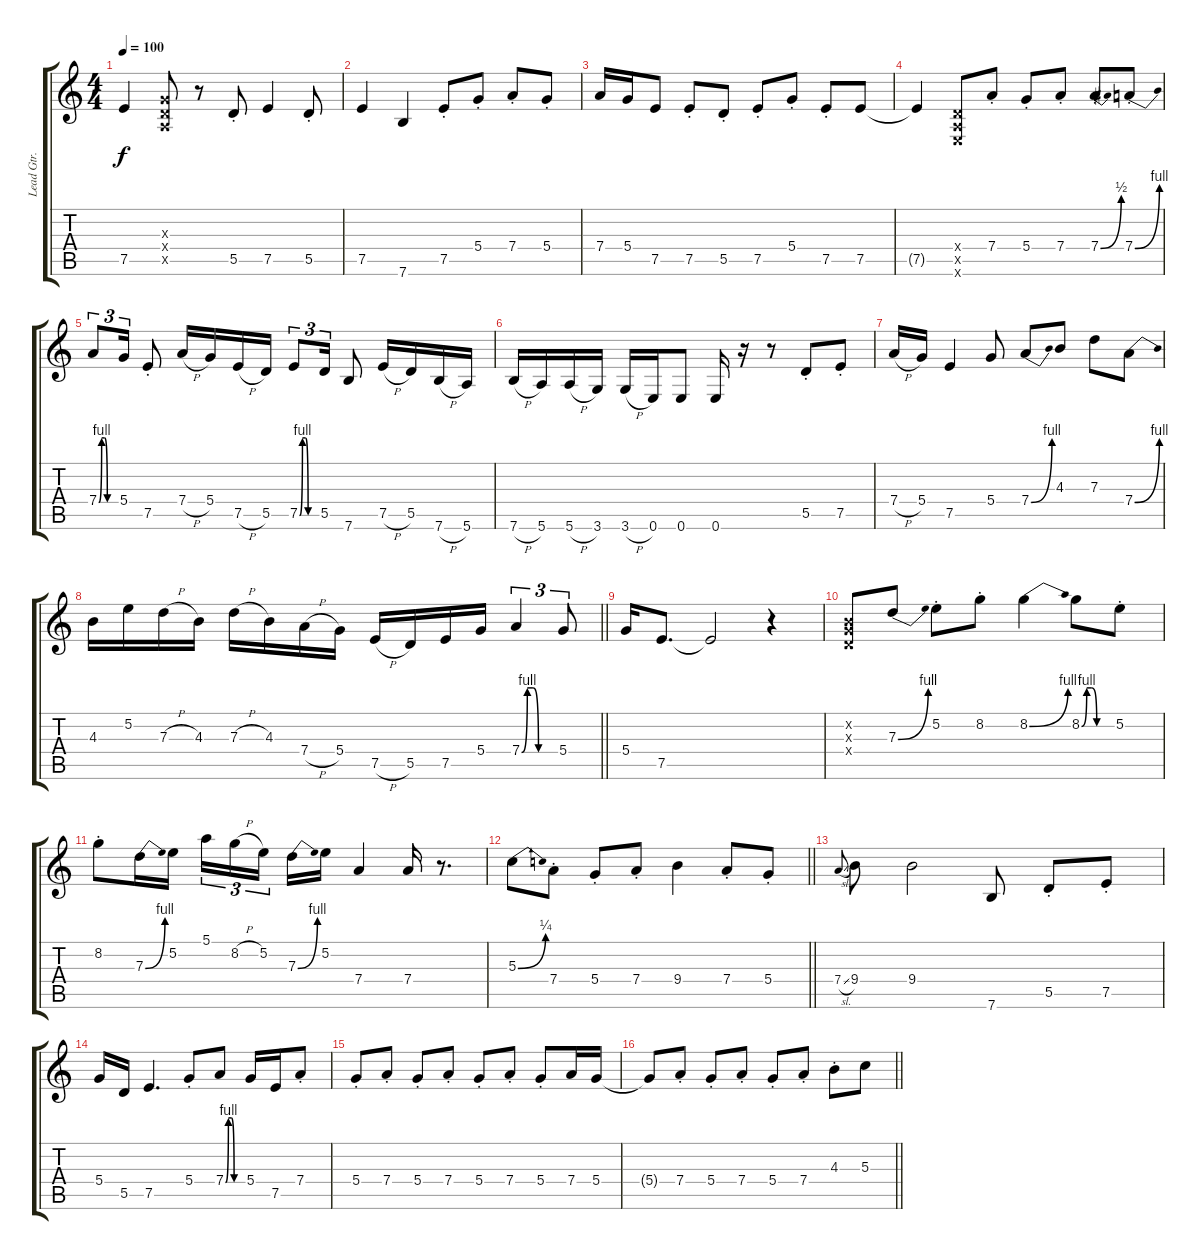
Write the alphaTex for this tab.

\track ("Lead Gtr." "Lead Gtr.") {instrument overdrivenguitar}
\staff {score tabs}
\tuning (E4 B3 G3 D3 A2 E2) {hide}
\ts (4 4)
\section ("" "")
\tempo 100
\clef g2
\ks c
7.5.4{dy f} (0.3{x} 0.4{x} 0.5{x}).8 r.8 5.5{st}.8 7.5.4 5.5{st}.8 |
7.5.4 7.6.4 7.5{st}.8 5.4{st}.8 7.4{st}.8 5.4{st}.8 |
7.4.16 5.4.16 7.5.8 7.5{st}.8 5.5{st}.8 7.5{st}.8 5.4{st}.8 7.5{st}.8 7.5.8 |
7.5{t}.4 (0.4{x} 0.5{x} 0.6{x}).8 7.4{st}.8 5.4{st}.8 7.4{st}.8 7.4{be (bend 0 0 60 2) st}.8 7.4{be (bend 0 0 60 4) st}.8 |
7.4{be (custom 0 0 10 4 20 4 30 0 60 0)}.8{tu (3 2)} 5.4.16{tu (3 2)} 7.5{st}.8 7.4{h}.16 5.4.16 7.5{h}.16 5.5.16 7.5{be (custom 0 0 10 4 20 4 30 0 60 0)}.8{tu (3 2)} 5.5.16{tu (3 2)} 7.6.8 7.5{h}.16 5.5.16 7.6{h}.16 5.6.16 |
7.6{h}.16 5.6.16 5.6{h}.16 3.6.16 3.6{h}.16 0.6.16 0.6.8 0.6.16 r.16 r.8 5.5{st}.8 7.5{st}.8 |
7.4{h}.16 5.4.16 7.5.4 5.4.8 7.4{be (bend 0 0 60 4)}.8 4.3.8 7.3.8 7.4{be (bend 0 0 60 4)}.8 |
\barLineRight lightlight
4.3.16 5.2.16 7.3{h}.16 4.3.16 7.3{h}.16 4.3.16 7.4{h}.16 5.4.16 7.5{h}.16 5.5.16 7.5.16 5.4.16 7.4{be (custom 0 0 10 4 20 4 30 0 60 0)}.4{tu (3 2)} 5.4.8{tu (3 2)} |
\section ("" "")
5.4.16 7.5.8{d} 7.5{t}.2 r.4 |
(0.2{x} 0.3{x} 0.4{x}).8 7.3{be (bend 0 0 60 4)}.8 5.2{st}.8 8.2{st}.8 8.2{be (bend 0 0 60 4)}.4 8.2{be (custom 0 0 10 4 20 4 30 0 60 0)}.8 5.2{st}.8 |
8.2{st}.8 7.3{be (bend 0 0 60 4)}.16 5.2.16 5.1.16{tu (3 2)} 8.2{h}.16{tu (3 2)} 5.2.16{tu (3 2) beam splitsecondary} 7.3{be (bend 0 0 60 4)}.16 5.2.16 7.4.4 7.4.16 r.8{d} |
\barLineRight lightlight
5.3{be (bend 0 0 60 1)}.8 7.4{st}.8 5.4{st}.8 7.4{st}.8 9.4.4 7.4{st}.8 5.4{st}.8 |
\section ("" "")
7.4{sl}.8{gr onbeat} 9.4.8 9.4.2 7.6.8 5.5{st}.8 7.5{st}.8 |
5.4.16 5.5.16 7.5.4{d} 5.4{st}.8 7.4{be (custom 0 0 10 4 20 4 30 0 60 0)}.8 5.4.16 7.5.16 7.4{st}.8 |
5.4{st}.8 7.4{st}.8 5.4{st}.8 7.4{st}.8 5.4{st}.8 7.4{st}.8 5.4{st}.8 7.4.16 5.4.16 |
\barLineRight lightlight
5.4{t}.8 7.4{st}.8 5.4{st}.8 7.4{st}.8 5.4{st}.8 7.4{st}.8 4.3{st}.8 5.3.8
